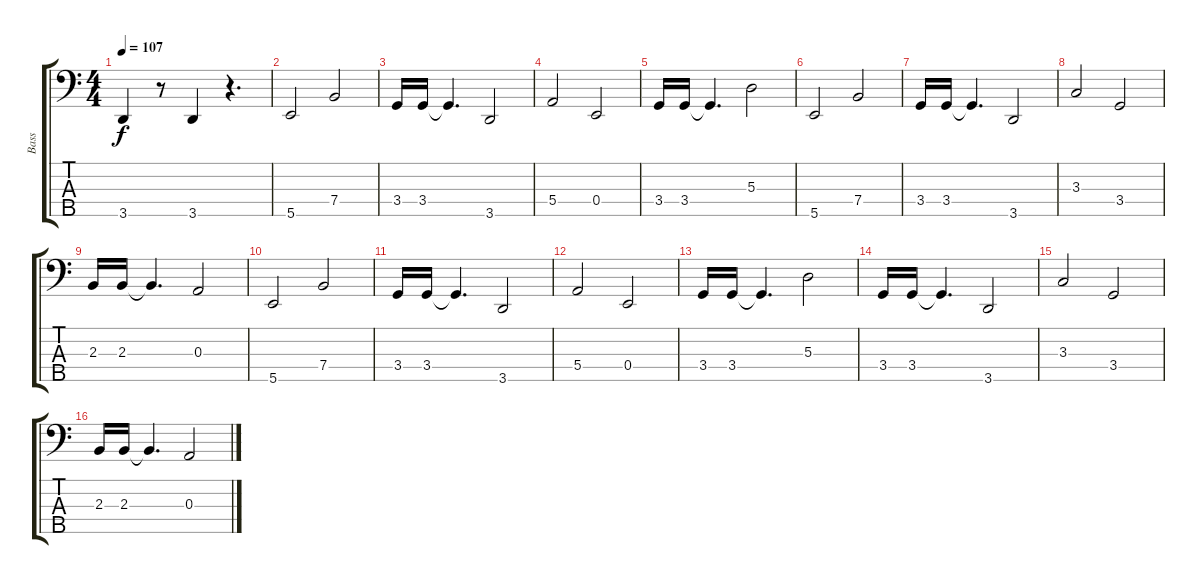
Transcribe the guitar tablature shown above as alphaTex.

\track ("Bass" "Bass") {instrument electricbassfinger}
\staff {score tabs}
\tuning (G2 D2 A1 E1 B0) {hide}
\ts (4 4)
\tempo 107
\clef f4
\ks c
3.5.4{dy f} r.8 3.5.4 r.4{d} |
5.5.2 7.4.2 |
3.4.16 3.4.16 3.4{t}.4{d} 3.5.2 |
5.4.2 0.4.2 |
3.4.16 3.4.16 3.4{t}.4{d} 5.3.2 |
5.5.2 7.4.2 |
3.4.16 3.4.16 3.4{t}.4{d} 3.5.2 |
3.3.2 3.4.2 |
2.3.16 2.3.16 2.3{t}.4{d} 0.3.2 |
5.5.2 7.4.2 |
3.4.16 3.4.16 3.4{t}.4{d} 3.5.2 |
5.4.2 0.4.2 |
3.4.16 3.4.16 3.4{t}.4{d} 5.3.2 |
3.4.16 3.4.16 3.4{t}.4{d} 3.5.2 |
3.3.2 3.4.2 |
2.3.16 2.3.16 2.3{t}.4{d} 0.3.2
